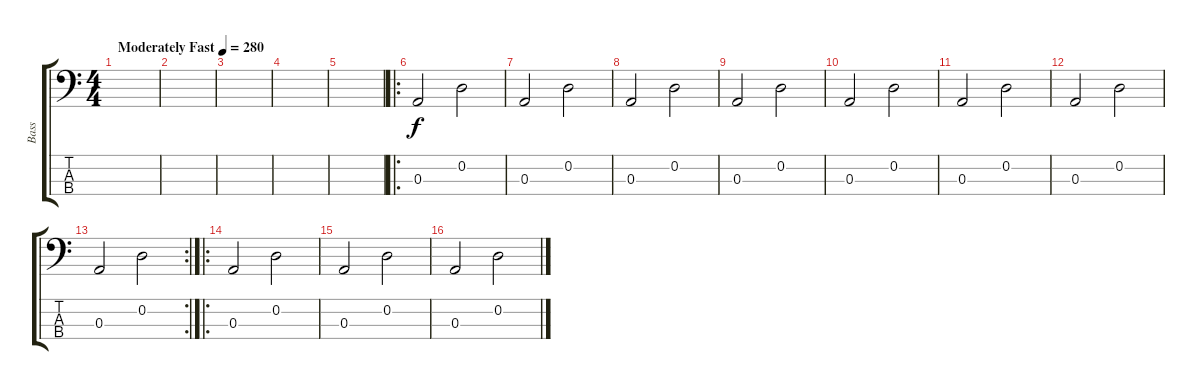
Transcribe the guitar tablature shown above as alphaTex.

\track ("Bass" "Bass") {instrument acousticbass}
\staff {score tabs}
\tuning (G2 D2 A1 E1) {hide}
\ts (4 4)
\tempo (280 "Moderately Fast")
\clef f4
\ks c
|
|
|
|
|
\ro
0.3.2 0.2.2 |
0.3.2 0.2.2 |
0.3.2 0.2.2 |
0.3.2 0.2.2 |
0.3.2 0.2.2 |
0.3.2 0.2.2 |
0.3.2 0.2.2 |
\rc 2
0.3.2 0.2.2 |
\ro
0.3.2 0.2.2 |
0.3.2 0.2.2 |
0.3.2 0.2.2
